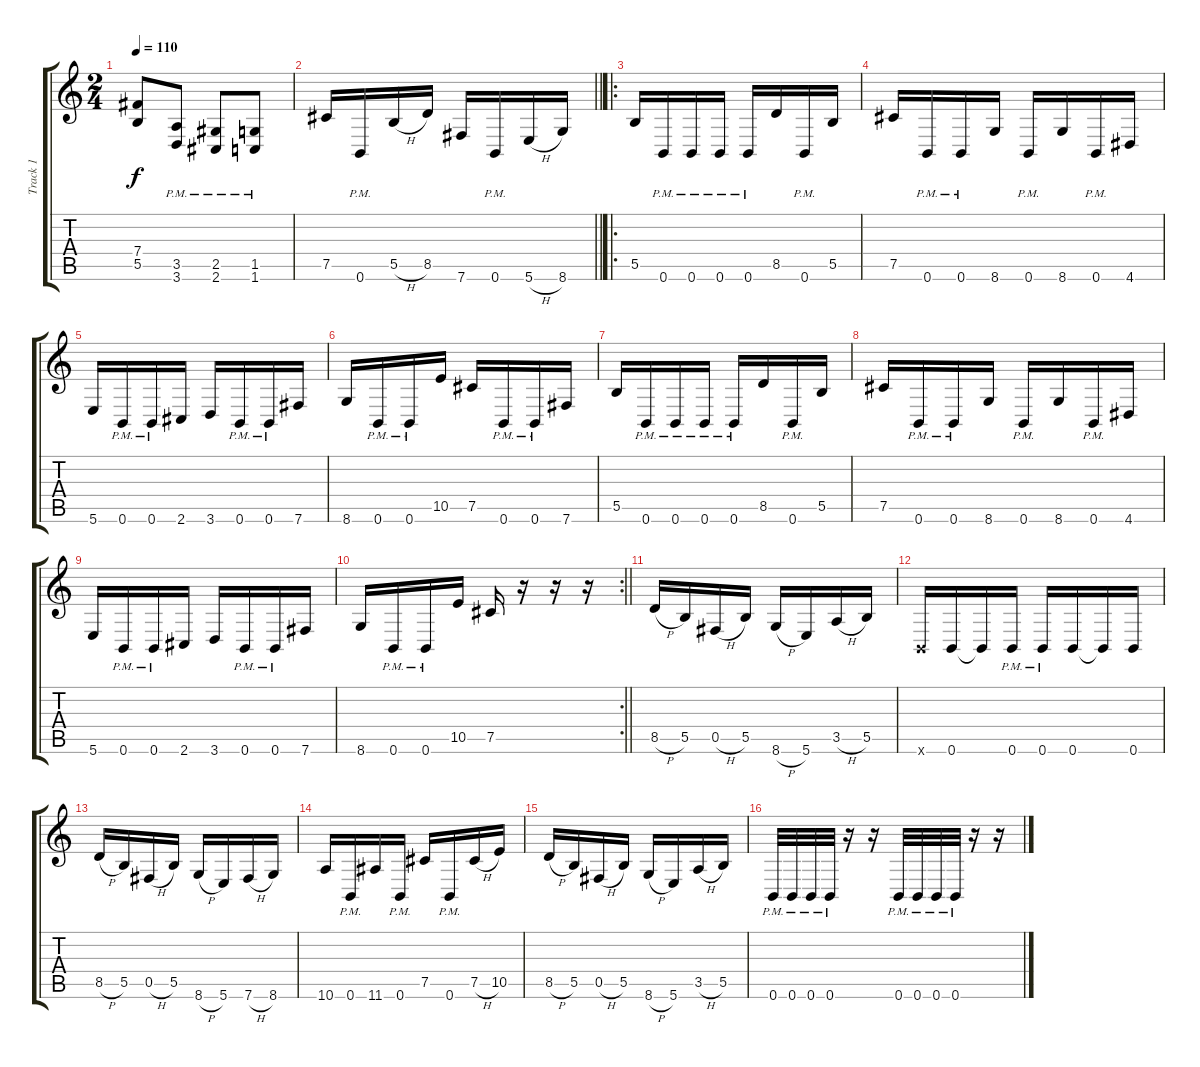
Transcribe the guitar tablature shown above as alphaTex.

\track ("Track 1" "Track 1") {instrument distortionguitar}
\staff {score tabs}
\tuning (D4 A3 F3 B2 Gb2 B1) {hide}
\ts (2 4)
\tempo 110
\clef g2
\ks c
(7.4 5.5).8{dy f} (3.5{pm} 3.6{pm}).8 (2.5{pm} 2.6{pm}).8 (1.5{pm} 1.6{pm}).8 |
\barLineRight lightlight
7.5.16 0.6{pm}.16 5.5{h}.16 8.5.16 7.6.16 0.6{pm}.16 5.6{h}.16 8.6.16 |
\ro
\section ("" "")
5.5.16 0.6{pm}.16 0.6{pm}.16 0.6{pm}.16 0.6{pm}.16 8.5.16 0.6{pm}.16 5.5.16 |
7.5.16 0.6{pm}.16 0.6{pm}.16 8.6.16 0.6{pm}.16 8.6.16 0.6{pm}.16 4.6.16 |
5.6.16 0.6{pm}.16 0.6{pm}.16 2.6.16 3.6.16 0.6{pm}.16 0.6{pm}.16 7.6.16 |
8.6.16 0.6{pm}.16 0.6{pm}.16 10.5.16 7.5.16 0.6{pm}.16 0.6{pm}.16 7.6.16 |
5.5.16 0.6{pm}.16 0.6{pm}.16 0.6{pm}.16 0.6{pm}.16 8.5.16 0.6{pm}.16 5.5.16 |
7.5.16 0.6{pm}.16 0.6{pm}.16 8.6.16 0.6{pm}.16 8.6.16 0.6{pm}.16 4.6.16 |
5.6.16 0.6{pm}.16 0.6{pm}.16 2.6.16 3.6.16 0.6{pm}.16 0.6{pm}.16 7.6.16 |
\rc 2
\barLineRight lightlight
8.6.16 0.6{pm}.16 0.6{pm}.16 10.5.16 7.5.16 r.16 r.16 r.16 |
\section ("" "")
8.5{h}.16 5.5.16 0.5{h}.16 5.5.16 8.6{h}.16 5.6.16 3.5{h}.16 5.5.16 |
0.6{x}.16 0.6.16 0.6{t}.16 0.6{pm}.16 0.6{pm}.16 0.6.16 0.6{t}.16 0.6.16 |
8.5{h}.16 5.5.16 0.5{h}.16 5.5.16 8.6{h}.16 5.6.16 7.6{h}.16 8.6.16 |
10.6.16 0.6{pm}.16 11.6.16 0.6{pm}.16 7.5.16 0.6{pm}.16 7.5{h}.16 10.5.16 |
8.5{h}.16 5.5.16 0.5{h}.16 5.5.16 8.6{h}.16 5.6.16 3.5{h}.16 5.5.16 |
0.6{pm}.32 0.6{pm}.32 0.6{pm}.32 0.6{pm}.32 r.16 r.16 0.6{pm}.32 0.6{pm}.32 0.6{pm}.32 0.6{pm}.32 r.16 r.16
